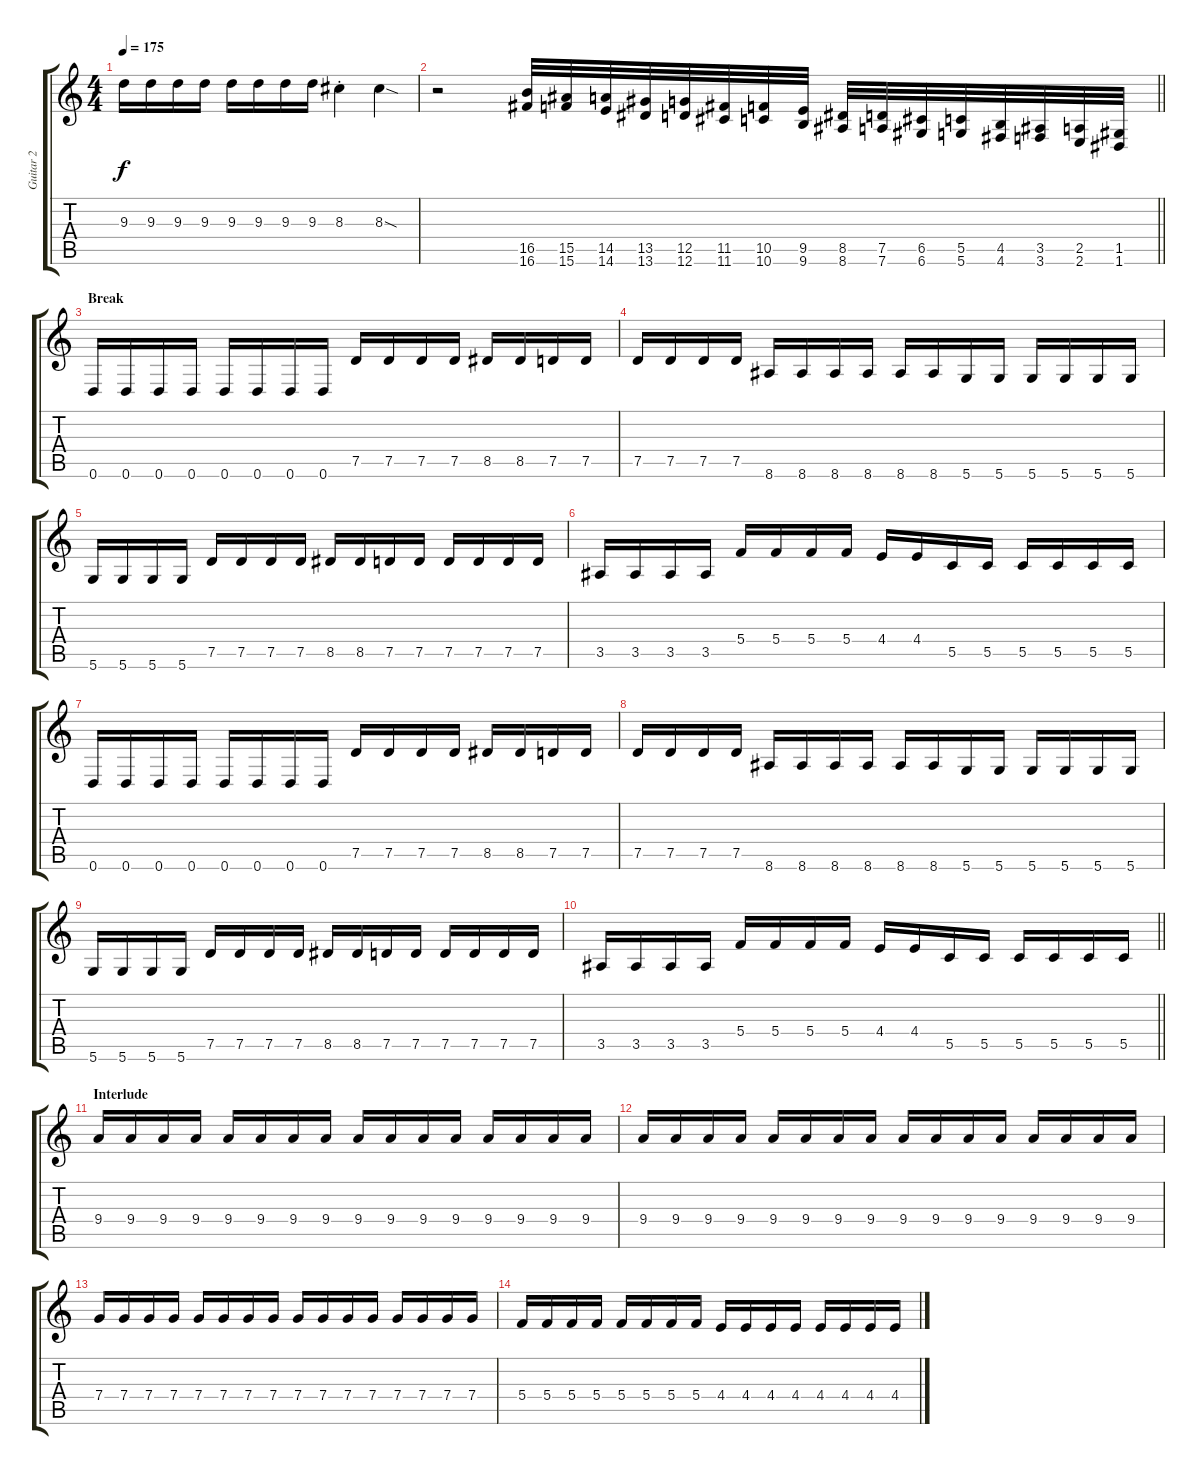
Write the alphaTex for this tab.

\track ("Guitar 2" "Guitar 2") {instrument distortionguitar}
\staff {score tabs}
\tuning (D4 A3 F3 C3 G2 D2) {hide}
\ts (4 4)
\tempo 175
\clef g2
\ks c
9.3.16{dy f} 9.3.16 9.3.16 9.3.16 9.3.16 9.3.16 9.3.16 9.3.16 8.3{st}.4 8.3{sod}.4 |
\barLineRight lightlight
r.2 (16.5 16.6).32 (15.5 15.6).32 (14.5 14.6).32 (13.5 13.6).32 (12.5 12.6).32 (11.5 11.6).32 (10.5 10.6).32 (9.5 9.6).32 (8.5 8.6).32 (7.5 7.6).32 (6.5 6.6).32 (5.5 5.6).32 (4.5 4.6).32 (3.5 3.6).32 (2.5 2.6).32 (1.5 1.6).32 |
\section ("" "Break")
0.6.16 0.6.16 0.6.16 0.6.16 0.6.16 0.6.16 0.6.16 0.6.16 7.5.16 7.5.16 7.5.16 7.5.16 8.5.16 8.5.16 7.5.16 7.5.16 |
7.5.16 7.5.16 7.5.16 7.5.16 8.6.16 8.6.16 8.6.16 8.6.16 8.6.16 8.6.16 5.6.16 5.6.16 5.6.16 5.6.16 5.6.16 5.6.16 |
5.6.16 5.6.16 5.6.16 5.6.16 7.5.16 7.5.16 7.5.16 7.5.16 8.5.16 8.5.16 7.5.16 7.5.16 7.5.16 7.5.16 7.5.16 7.5.16 |
3.5.16 3.5.16 3.5.16 3.5.16 5.4.16 5.4.16 5.4.16 5.4.16 4.4.16 4.4.16 5.5.16 5.5.16 5.5.16 5.5.16 5.5.16 5.5.16 |
0.6.16 0.6.16 0.6.16 0.6.16 0.6.16 0.6.16 0.6.16 0.6.16 7.5.16 7.5.16 7.5.16 7.5.16 8.5.16 8.5.16 7.5.16 7.5.16 |
7.5.16 7.5.16 7.5.16 7.5.16 8.6.16 8.6.16 8.6.16 8.6.16 8.6.16 8.6.16 5.6.16 5.6.16 5.6.16 5.6.16 5.6.16 5.6.16 |
5.6.16 5.6.16 5.6.16 5.6.16 7.5.16 7.5.16 7.5.16 7.5.16 8.5.16 8.5.16 7.5.16 7.5.16 7.5.16 7.5.16 7.5.16 7.5.16 |
\barLineRight lightlight
3.5.16 3.5.16 3.5.16 3.5.16 5.4.16 5.4.16 5.4.16 5.4.16 4.4.16 4.4.16 5.5.16 5.5.16 5.5.16 5.5.16 5.5.16 5.5.16 |
\section ("" "Interlude")
9.4.16 9.4.16 9.4.16 9.4.16 9.4.16 9.4.16 9.4.16 9.4.16 9.4.16 9.4.16 9.4.16 9.4.16 9.4.16 9.4.16 9.4.16 9.4.16 |
9.4.16 9.4.16 9.4.16 9.4.16 9.4.16 9.4.16 9.4.16 9.4.16 9.4.16 9.4.16 9.4.16 9.4.16 9.4.16 9.4.16 9.4.16 9.4.16 |
7.4.16 7.4.16 7.4.16 7.4.16 7.4.16 7.4.16 7.4.16 7.4.16 7.4.16 7.4.16 7.4.16 7.4.16 7.4.16 7.4.16 7.4.16 7.4.16 |
5.4.16 5.4.16 5.4.16 5.4.16 5.4.16 5.4.16 5.4.16 5.4.16 4.4.16 4.4.16 4.4.16 4.4.16 4.4.16 4.4.16 4.4.16 4.4.16
